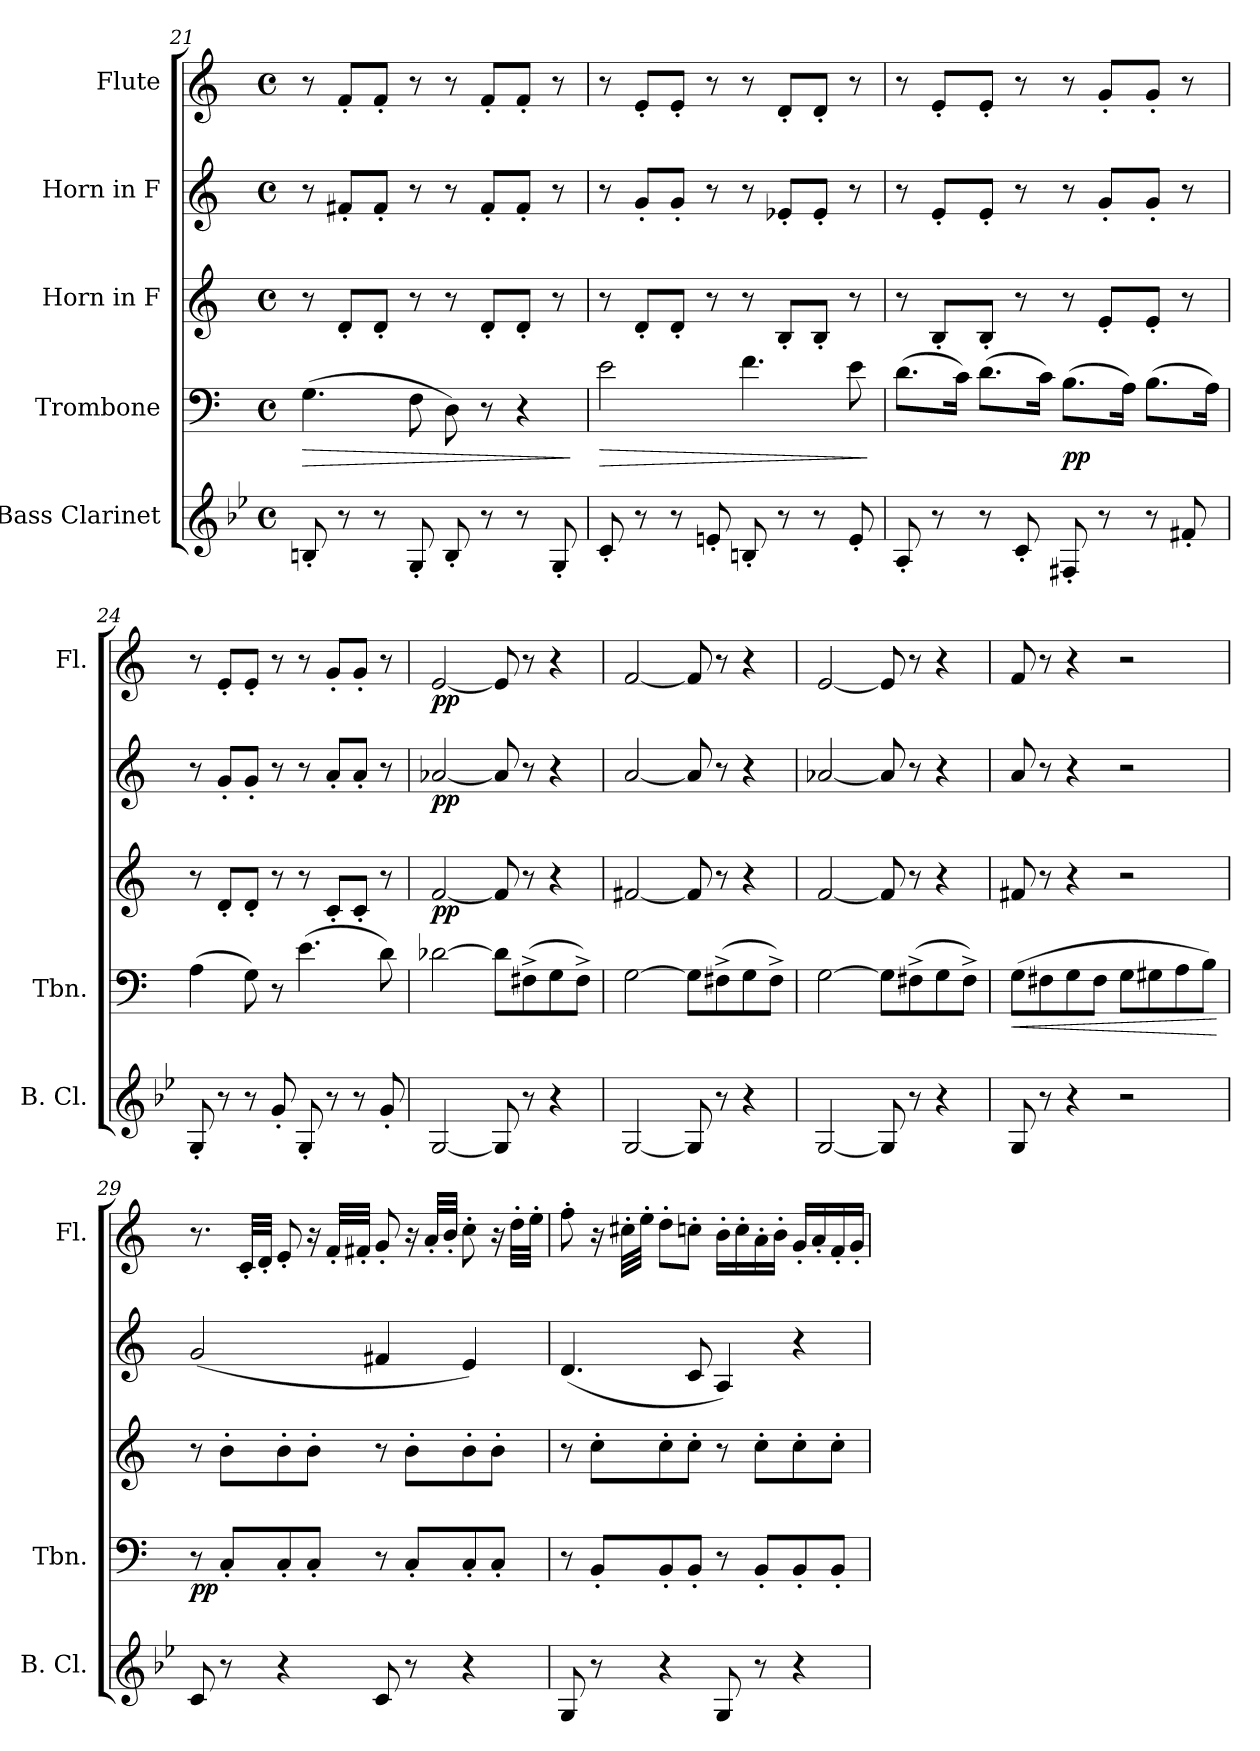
**kern	**kern	**dynam	**kern	**dynam	**kern	**dynam	**kern	**dynam
*part5	*part4	*part4	*part3	*part3	*part2	*part2	*part1	*part1
*staff5	*staff4	*staff4	*staff3	*staff3	*staff2	*staff2	*staff1	*staff1
*I"Bass Clarinet	*I"Trombone	*	*I"Horn in F	*	*I"Horn in F	*	*I"Flute	*
*I'B. Cl.	*I'Tbn.	*	*	*	*	*	*I'Fl.	*
*clefG2	*clefF4	*	*clefG2	*	*clefG2	*	*clefG2	*
*ITrd8c14	*	*	*ITrd4c7	*	*ITrd4c7	*	*	*
*k[b-e-]	*k[]	*	*k[b-]	*	*k[b-]	*	*k[]	*
*M4/4	*M4/4	*	*M4/4	*	*M4/4	*	*M4/4	*
*met(c)	*met(c)	*	*met(c)	*	*met(c)	*	*met(c)	*
=21	=21	=21	=21	=21	=21	=21	=21	=21
!	!	!LO:HP:b	!	!	!	!	!	!
8BBn'/	(4.G\	>	8r	.	8r	.	8r	.
8r	.	.	8G'/L	.	8Bn'/L	.	8f'/L	.
8r	.	.	8G'/J	.	8B'/J	.	8f'/J	.
8GG'/	8F\	.	8r	.	8r	.	8r	.
8BB'/	8D\)	.	8r	.	8r	.	8r	.
8r	8r	.	8G'/L	.	8B'/L	.	8f'/L	.
8r	4r	.	8G'/J	.	8B'/J	.	8f'/J	.
8GG'/	.	.	8r	.	8r	.	8r	.
.	.	]	.	.	.	.	.	.
=22	=22	=22	=22	=22	=22	=22	=22	=22
!	!	!LO:HP:b	!	!	!	!	!	!
8C'/	2e\	>	8r	.	8r	.	8r	.
8r	.	.	8G'/L	.	8c'/L	.	8e'/L	.
8r	.	.	8G'/J	.	8c'/J	.	8e'/J	.
8En'/	.	.	8r	.	8r	.	8r	.
8BBn'/	4.f\	.	8r	.	8r	.	8r	.
8r	.	.	8E'/L	.	8A-X'/L	.	8d'/L	.
8r	.	.	8E'/J	.	8A-'/J	.	8d'/J	.
8E'/	8e\	.	8r	.	8r	.	8r	.
.	.	]	.	.	.	.	.	.
!!LO:PB:g=z
=23	=23	=23	=23	=23	=23	=23	=23	=23
8AA'/	(8.d\L	.	8r	.	8r	.	8r	.
8r	.	.	8E'/L	.	8A'/L	.	8e'/L	.
.	16c\Jk)	.	.	.	.	.	.	.
8r	(8.d\L	.	8E'/J	.	8A'/J	.	8e'/J	.
8C'/	.	.	8r	.	8r	.	8r	.
.	16c\Jk)	.	.	.	.	.	.	.
!	!	!LO:DY:b	!	!	!	!	!	!
8FF#X'/	(8.B\L	pp	8r	.	8r	.	8r	.
8r	.	.	8A'/L	.	8c'/L	.	8g'/L	.
.	16A\Jk)	.	.	.	.	.	.	.
8r	(8.B\L	.	8A'/J	.	8c'/J	.	8g'/J	.
8F#X'/	.	.	8r	.	8r	.	8r	.
.	16A\Jk)	.	.	.	.	.	.	.
=24	=24	=24	=24	=24	=24	=24	=24	=24
8GG'/	(4A\	.	8r	.	8r	.	8r	.
8r	.	.	8G'/L	.	8c'/L	.	8e'/L	.
8r	8G\)	.	8G'/J	.	8c'/J	.	8e'/J	.
8G'/	8r	.	8r	.	8r	.	8r	.
8GG'/	(4.e\	.	8r	.	8r	.	8r	.
8r	.	.	8F'/L	.	8d'/L	.	8g'/L	.
8r	.	.	8F'/J	.	8d'/J	.	8g'/J	.
8G'/	8d\)	.	8r	.	8r	.	8r	.
=25	=25	=25	=25	=25	=25	=25	=25	=25
!	!	!	!	!LO:DY:b	!	!LO:DY:b	!	!LO:DY:b
[2GG/	[2d-X\	.	[2B-/	pp	[2d-X/	pp	[2e/	pp
8GG/]	8d-\L]	.	8B-/]	.	8d-/]	.	8e/]	.
8r	(8F#X^\	.	8r	.	8r	.	8r	.
4r	8G\	.	4r	.	4r	.	4r	.
.	8F#^\J)	.	.	.	.	.	.	.
=26	=26	=26	=26	=26	=26	=26	=26	=26
[2GG/	[2G\	.	[2Bn/	.	[2d/	.	[2f/	.
8GG/]	8G\L]	.	8B/]	.	8d/]	.	8f/]	.
8r	(8F#X^\	.	8r	.	8r	.	8r	.
4r	8G\	.	4r	.	4r	.	4r	.
.	8F#^\J)	.	.	.	.	.	.	.
!!LO:LB:g=z
=27	=27	=27	=27	=27	=27	=27	=27	=27
[2GG/	[2G\	.	[2B-/	.	[2d-X/	.	[2e/	.
8GG/]	8G\L]	.	8B-/]	.	8d-/]	.	8e/]	.
8r	(8F#X^\	.	8r	.	8r	.	8r	.
4r	8G\	.	4r	.	4r	.	4r	.
.	8F#^\J)	.	.	.	.	.	.	.
=28	=28	=28	=28	=28	=28	=28	=28	=28
!	!	!LO:HP:b	!	!	!	!	!	!
8GG/	(8G\L	<	8Bn/	.	8d/	.	8f/	.
8r	8F#X\	.	8r	.	8r	.	8r	.
4r	8G\	.	4r	.	4r	.	4r	.
.	8F#\J	.	.	.	.	.	.	.
2r	8G\L	.	2r	.	2r	.	2r	.
.	8G#X\	.	.	.	.	.	.	.
.	8A\	.	.	.	.	.	.	.
.	8B\J)	.	.	.	.	.	.	.
.	.	[	.	.	.	.	.	.
=29	=29	=29	=29	=29	=29	=29	=29	=29
!	!	!LO:DY:b	!	!	!	!	!	!
8C/	8r	pp	8r	.	(2c/	.	8.r	.
8r	8C'/L	.	8e'\L	.	.	.	.	.
.	.	.	.	.	.	.	32c'/LLL	.
.	.	.	.	.	.	.	32d'/JJJ	.
4r	8C'/	.	8e'\	.	.	.	8e'/	.
.	8C'/J	.	8e'\J	.	.	.	16r	.
.	.	.	.	.	.	.	32f'/LLL	.
.	.	.	.	.	.	.	32f#X'/JJJ	.
8C/	8r	.	8r	.	4Bn/	.	8g'/	.
8r	8C'/L	.	8e'\L	.	.	.	16r	.
.	.	.	.	.	.	.	32a'/LLL	.
.	.	.	.	.	.	.	32b'/JJJ	.
4r	8C'/	.	8e'\	.	4A/)	.	8cc'\	.
.	8C'/J	.	8e'\J	.	.	.	16r	.
.	.	.	.	.	.	.	32dd'\LLL	.
.	.	.	.	.	.	.	32ee'\JJJ	.
!!LO:PB:g=z
=30	=30	=30	=30	=30	=30	=30	=30	=30
8GG/	8r	.	8r	.	(4.G/	.	8ff'\	.
8r	8BB'/L	.	8f'\L	.	.	.	16r	.
.	.	.	.	.	.	.	32cc#X'\LLL	.
.	.	.	.	.	.	.	32ee'\JJJ	.
4r	8BB'/	.	8f'\	.	.	.	8dd'\L	.
.	8BB'/J	.	8f'\J	.	8F/	.	8ccn'\J	.
8GG/	8r	.	8r	.	4D/)	.	16b'\LL	.
.	.	.	.	.	.	.	16cc'\	.
8r	8BB'/L	.	8f'\L	.	.	.	16a'\	.
.	.	.	.	.	.	.	16b'\JJ	.
4r	8BB'/	.	8f'\	.	4r	.	16g'/LL	.
.	.	.	.	.	.	.	16a'/	.
.	8BB'/J	.	8f'\J	.	.	.	16f'/	.
.	.	.	.	.	.	.	16g'/JJ	.
=	=	=	=	=	=	=	=	=
*-	*-	*-	*-	*-	*-	*-	*-	*-
